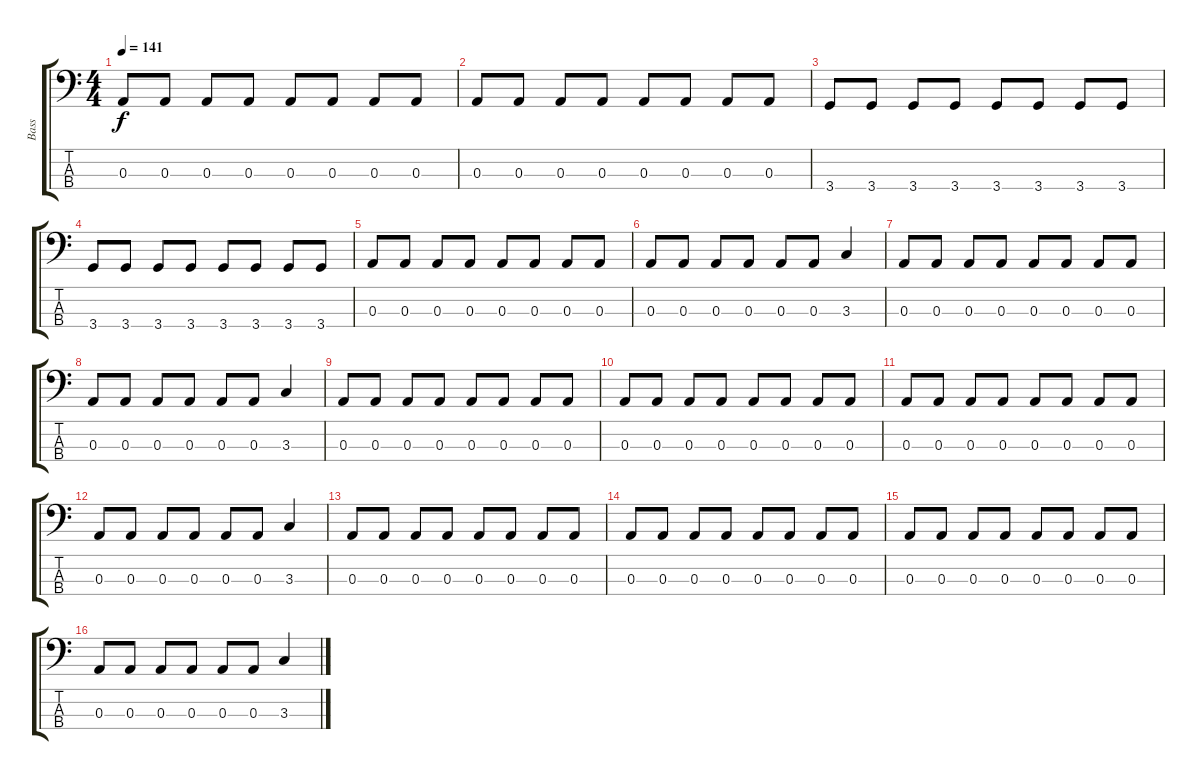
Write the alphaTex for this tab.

\track ("Bass" "Bass") {instrument electricbassfinger}
\staff {score tabs}
\tuning (G2 D2 A1 E1) {hide}
\ts (4 4)
\tempo 141
\clef f4
\ks c
0.3.8{dy f} 0.3.8 0.3.8 0.3.8 0.3.8 0.3.8 0.3.8 0.3.8 |
0.3.8 0.3.8 0.3.8 0.3.8 0.3.8 0.3.8 0.3.8 0.3.8 |
3.4.8 3.4.8 3.4.8 3.4.8 3.4.8 3.4.8 3.4.8 3.4.8 |
3.4.8 3.4.8 3.4.8 3.4.8 3.4.8 3.4.8 3.4.8 3.4.8 |
0.3.8 0.3.8 0.3.8 0.3.8 0.3.8 0.3.8 0.3.8 0.3.8 |
0.3.8 0.3.8 0.3.8 0.3.8 0.3.8 0.3.8 3.3.4 |
0.3.8 0.3.8 0.3.8 0.3.8 0.3.8 0.3.8 0.3.8 0.3.8 |
0.3.8 0.3.8 0.3.8 0.3.8 0.3.8 0.3.8 3.3.4 |
0.3.8 0.3.8 0.3.8 0.3.8 0.3.8 0.3.8 0.3.8 0.3.8 |
0.3.8 0.3.8 0.3.8 0.3.8 0.3.8 0.3.8 0.3.8 0.3.8 |
0.3.8 0.3.8 0.3.8 0.3.8 0.3.8 0.3.8 0.3.8 0.3.8 |
0.3.8 0.3.8 0.3.8 0.3.8 0.3.8 0.3.8 3.3.4 |
0.3.8 0.3.8 0.3.8 0.3.8 0.3.8 0.3.8 0.3.8 0.3.8 |
0.3.8 0.3.8 0.3.8 0.3.8 0.3.8 0.3.8 0.3.8 0.3.8 |
0.3.8 0.3.8 0.3.8 0.3.8 0.3.8 0.3.8 0.3.8 0.3.8 |
0.3.8 0.3.8 0.3.8 0.3.8 0.3.8 0.3.8 3.3.4
